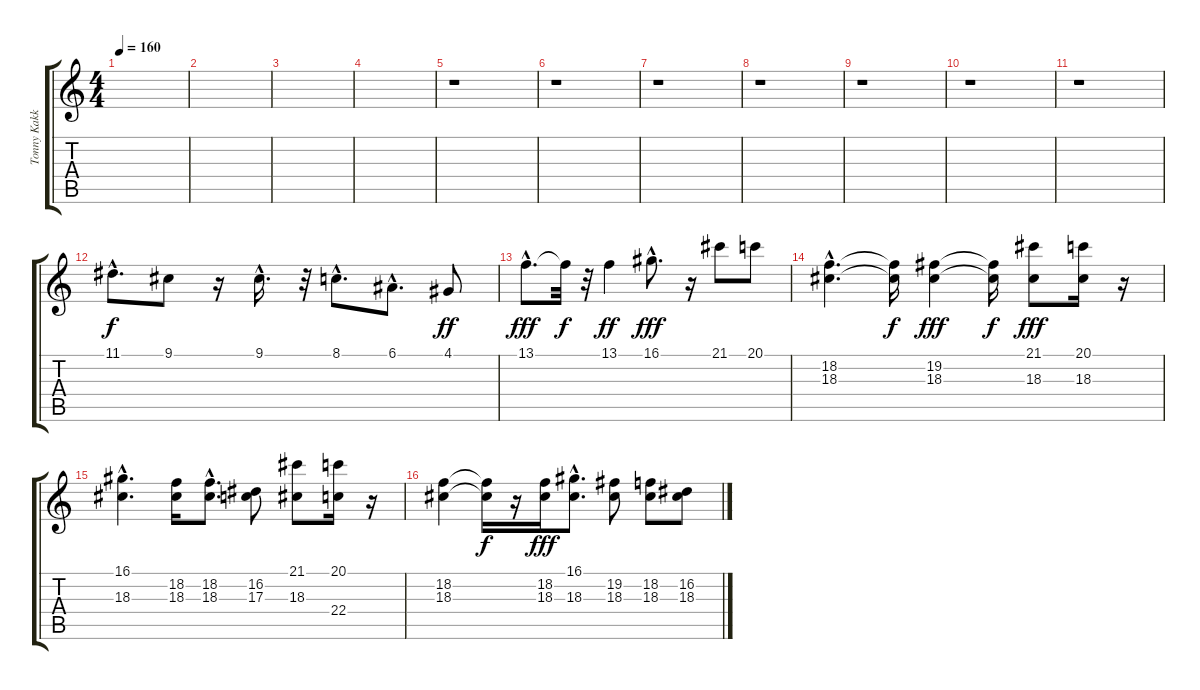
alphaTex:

\track ("Tonny Kakko" "Tonny Kakk") {instrument lead1square}
\staff {score tabs}
\tuning (E4 B3 G3 D3 A2 E2) {hide}
\ts (4 4)
\tempo 160
\clef g2
\ks c
|
|
|
|
r.1 |
r.1 |
r.1 |
r.1 |
r.1 |
r.1 |
r.1 |
11.1{hac}.8{d} 9.1.8 r.16 9.1{hac}.16{d} r.32 8.1{hac}.8{d} 6.1{hac}.8{d} 4.1.8{dy ff} |
13.1{hac}.8{d dy fff} 13.1{t}.32{dy f} r.32 13.1.4{dy ff} 16.1{hac}.8{d dy fff} r.16 21.1.8 20.1.8 |
(18.2{hac} 18.3{hac}).4{d} (18.2{t} 18.3{t}).16{dy f} (19.2 18.3).4{dy fff} (19.2{t} 18.3{t}).16{dy f} (21.1 18.3).8{dy fff} (20.1 18.3).16 r.16 |
(16.1{hac} 18.3{hac}).4{d} (18.2 18.3).16 (18.2{hac} 18.3{hac}).8{d} (16.2 17.3).8 (21.1 18.3).8 (20.1 22.4).16 r.16 |
(18.2 18.3).4 (18.2{t} 18.3{t}).16{dy f} r.16 (18.2 18.3).16{dy fff} (16.1{hac} 18.3{hac}).8{d} (19.2 18.3).8 (18.2 18.3).8 (16.2 18.3).8
